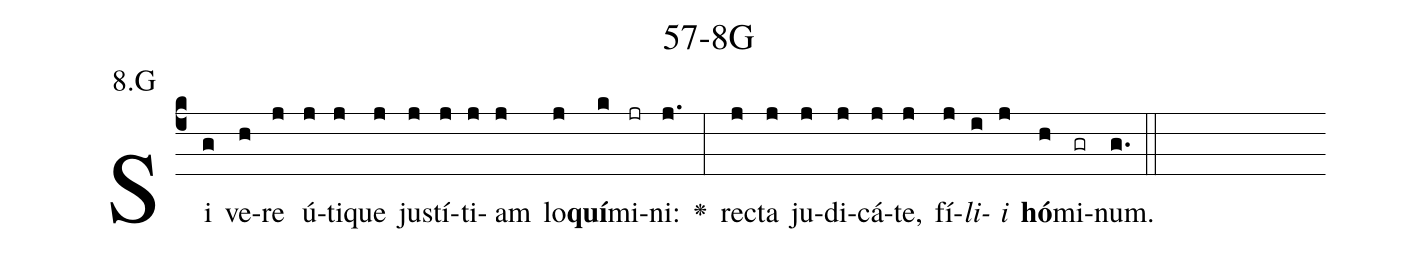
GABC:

name: 57-8G;
annotation: 8.G;
%%
(c4)Si(g) ve(h)re(j) ú(j)ti(j)que(j) jus(j)tí(j)ti(j)am(j) lo(j)<b>quí</b>(k)mi(jr)ni:(j.) <v>\greheightstar</v>(:) rec(j)ta(j) ju(j)di(j)cá(j)te,(j) fí(j)<i>li</i>(i)<i>i</i>(j) <b>hó</b>(h)mi(gr)num.(g.) (::)


%E(j) u(j) o(i) u(j) a(h) e.(g.) (::)
